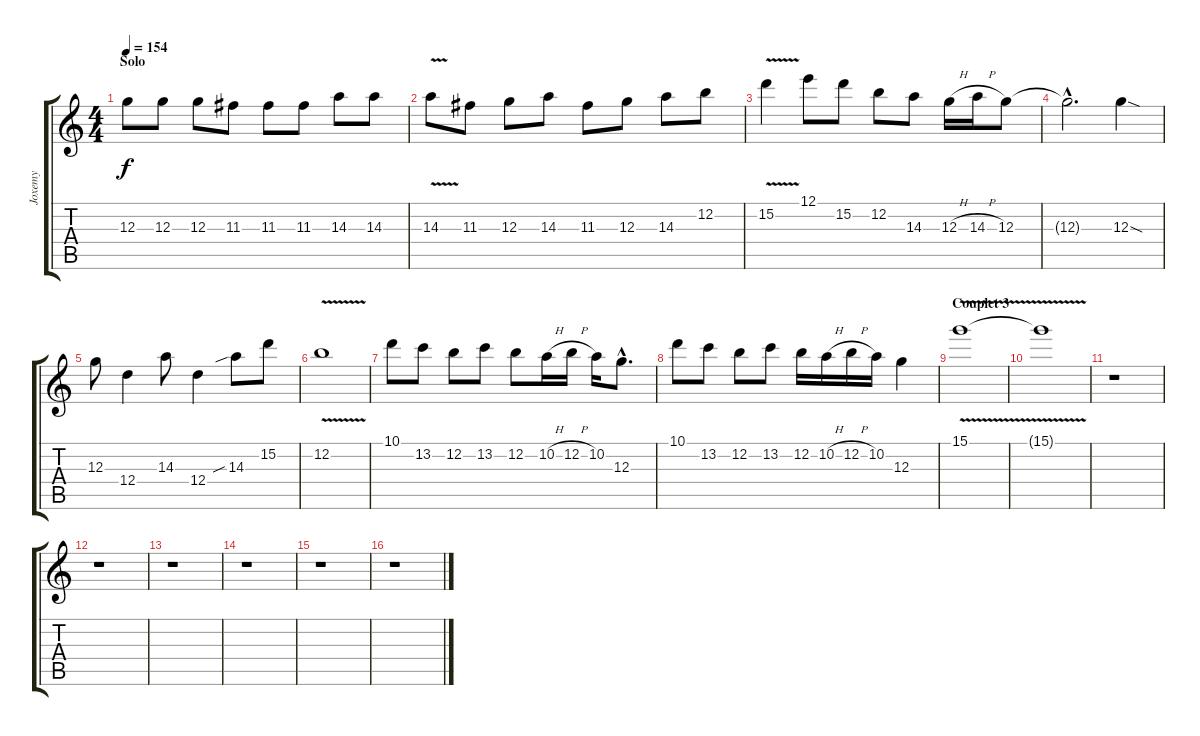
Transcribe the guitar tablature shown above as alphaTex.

\track ("Joxemy" "Joxemy") {instrument overdrivenguitar}
\staff {score tabs}
\tuning (E4 B3 G3 D3 A2 E2) {hide}
\ts (4 4)
\section ("" "Solo")
\tempo 154
\clef g2
\ks c
12.3.8{dy f volume 16} 12.3.8 12.3.8 11.3.8 11.3.8 11.3.8 14.3.8 14.3.8 |
14.3{v}.8 11.3.8 12.3.8 14.3.8 11.3.8 12.3.8 14.3.8 12.2.8 |
15.2{v}.4 12.1.8 15.2.8 12.2.8 14.3.8 12.3{h}.16 14.3{h}.16 12.3.8 |
12.3{hac t}.2{d} 12.3{sod}.4 |
12.3.8 12.4.4 14.3.8 12.4.4 14.3{sib}.8 15.2.8 |
12.2{v}.1 |
10.1.8 13.2.8 12.2.8 13.2.8 12.2.8 10.2{h}.16 12.2{h}.16 10.2.16 12.3{hac}.8{d} |
10.1.8 13.2.8 12.2.8 13.2.8 12.2.16 10.2{h}.16 12.2{h}.16 10.2.16 12.3.4 |
\section ("" "Couplet 3")
15.1{v}.1 |
15.1{t}.1 |
r.1 |
r.1 |
r.1 |
r.1 |
r.1 |
r.1
